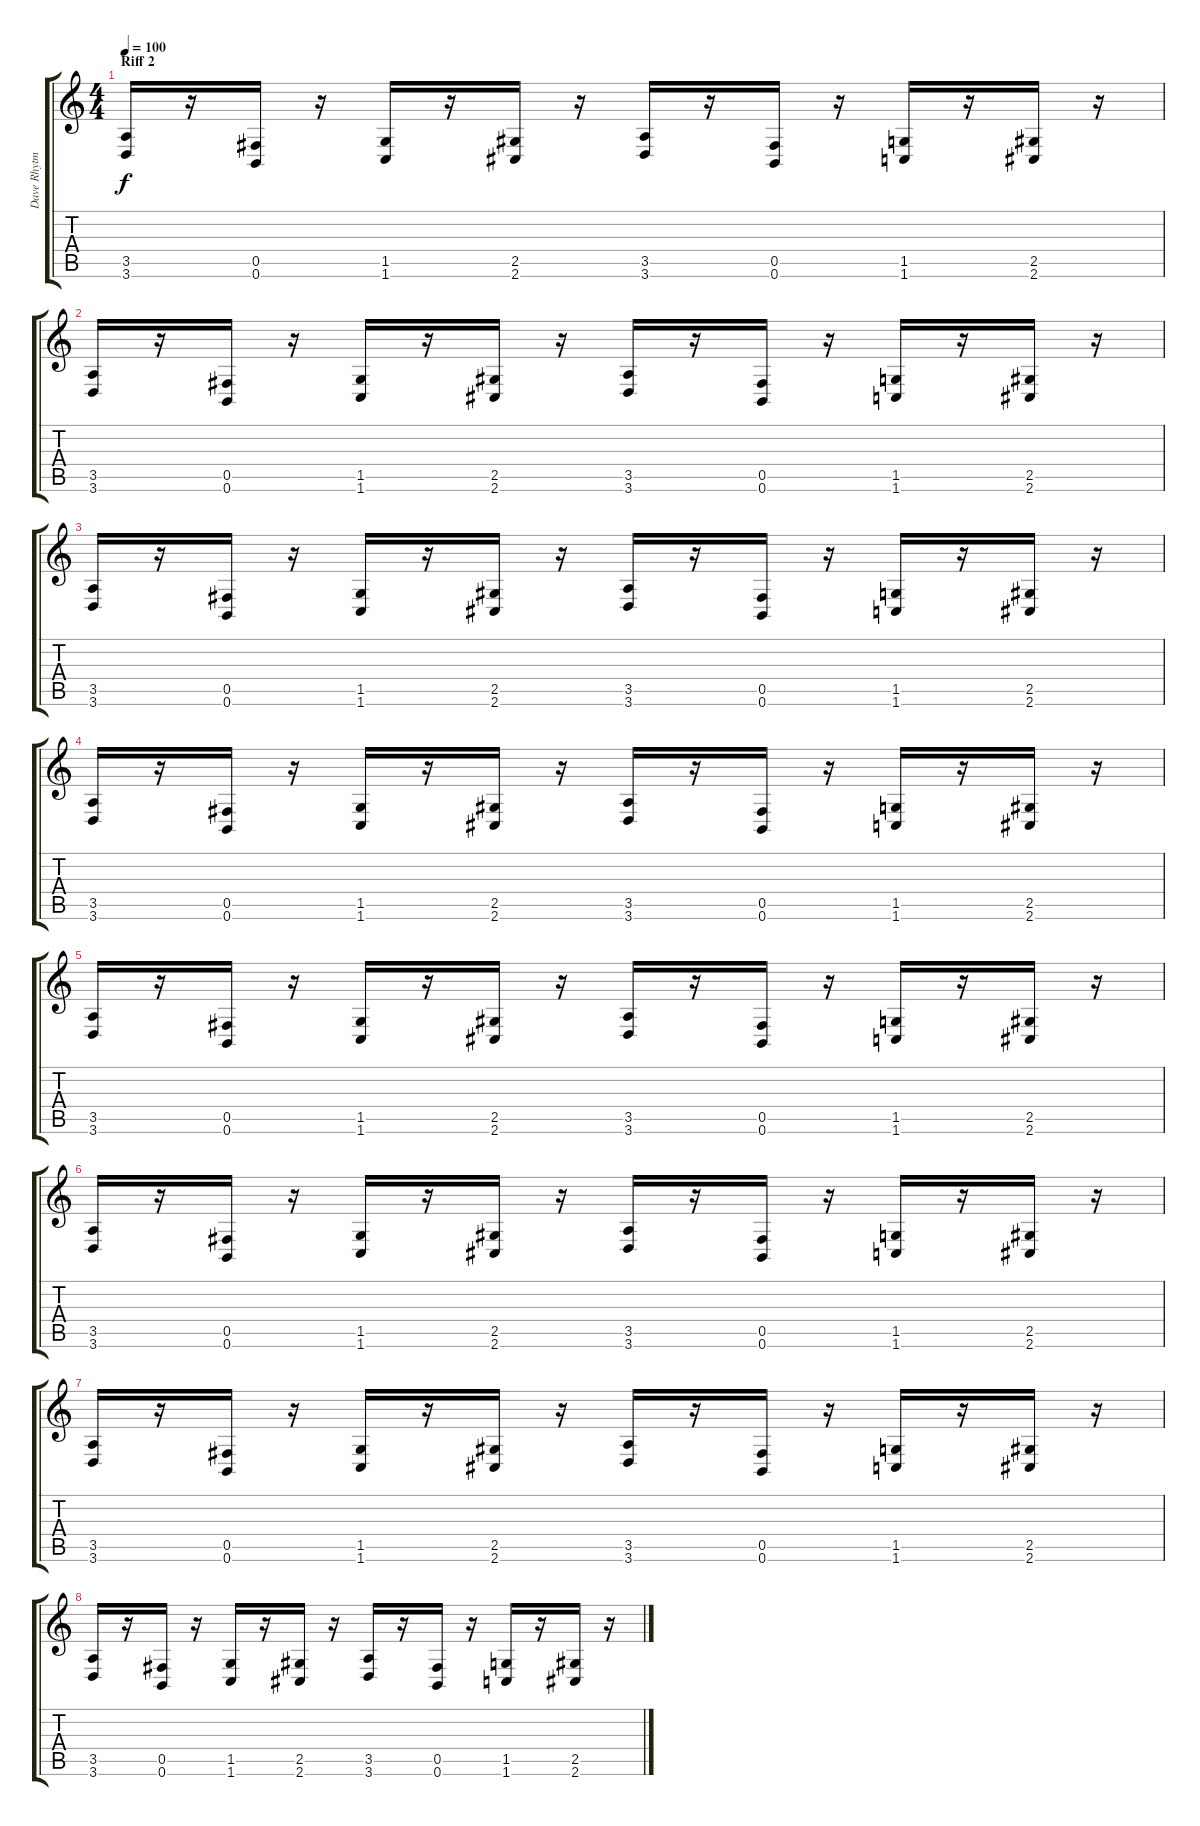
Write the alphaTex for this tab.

\track ("Dave Rhytm" "Dave Rhytm") {instrument distortionguitar}
\staff {score tabs}
\tuning (Db4 Ab3 E3 B2 Gb2 B1) {hide}
\ts (4 4)
\section ("" "Riff 2")
\tempo 100
\clef g2
\ks c
(3.5 3.6).16{dy f} r.16 (0.5 0.6).16 r.16 (1.5 1.6).16 r.16 (2.5 2.6).16 r.16 (3.5 3.6).16 r.16 (0.5 0.6).16 r.16 (1.5 1.6).16 r.16 (2.5 2.6).16 r.16 |
(3.5 3.6).16 r.16 (0.5 0.6).16 r.16 (1.5 1.6).16 r.16 (2.5 2.6).16 r.16 (3.5 3.6).16 r.16 (0.5 0.6).16 r.16 (1.5 1.6).16 r.16 (2.5 2.6).16 r.16 |
(3.5 3.6).16 r.16 (0.5 0.6).16 r.16 (1.5 1.6).16 r.16 (2.5 2.6).16 r.16 (3.5 3.6).16 r.16 (0.5 0.6).16 r.16 (1.5 1.6).16 r.16 (2.5 2.6).16 r.16 |
(3.5 3.6).16 r.16 (0.5 0.6).16 r.16 (1.5 1.6).16 r.16 (2.5 2.6).16 r.16 (3.5 3.6).16 r.16 (0.5 0.6).16 r.16 (1.5 1.6).16 r.16 (2.5 2.6).16 r.16 |
(3.5 3.6).16 r.16 (0.5 0.6).16 r.16 (1.5 1.6).16 r.16 (2.5 2.6).16 r.16 (3.5 3.6).16 r.16 (0.5 0.6).16 r.16 (1.5 1.6).16 r.16 (2.5 2.6).16 r.16 |
(3.5 3.6).16 r.16 (0.5 0.6).16 r.16 (1.5 1.6).16 r.16 (2.5 2.6).16 r.16 (3.5 3.6).16 r.16 (0.5 0.6).16 r.16 (1.5 1.6).16 r.16 (2.5 2.6).16 r.16 |
(3.5 3.6).16 r.16 (0.5 0.6).16 r.16 (1.5 1.6).16 r.16 (2.5 2.6).16 r.16 (3.5 3.6).16 r.16 (0.5 0.6).16 r.16 (1.5 1.6).16 r.16 (2.5 2.6).16 r.16 |
(3.5 3.6).16 r.16 (0.5 0.6).16 r.16 (1.5 1.6).16 r.16 (2.5 2.6).16 r.16 (3.5 3.6).16 r.16 (0.5 0.6).16 r.16 (1.5 1.6).16 r.16 (2.5 2.6).16 r.16
